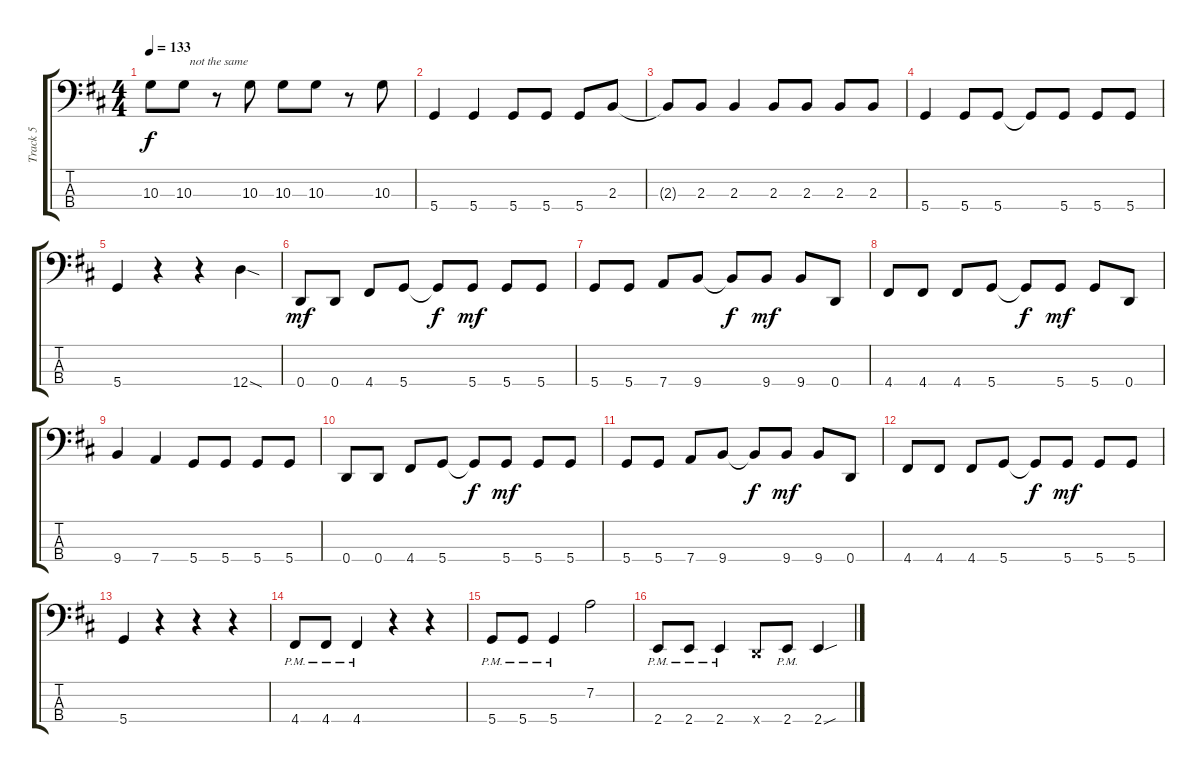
\track ("Track 5" "Track 5") {instrument electricbasspick}
\staff {score tabs}
\tuning (G2 D2 A1 D1) {hide}
\ts (4 4)
\tempo 133
\clef f4
\ks d
10.3.8{dy f} 10.3.8{txt "  not the same"} r.8 10.3.8 10.3.8 10.3.8 r.8 10.3.8 |
5.4.4 5.4.4 5.4.8 5.4.8 5.4.8 2.3.8 |
2.3{t}.8 2.3.8 2.3.4 2.3.8 2.3.8 2.3.8 2.3.8 |
5.4.4 5.4.8 5.4.8 5.4{t}.8 5.4.8 5.4.8 5.4.8 |
5.4.4 r.4 r.4 12.4{sod}.4 |
0.4.8{dy mf} 0.4.8 4.4.8 5.4.8 5.4{t}.8{dy f} 5.4.8{dy mf} 5.4.8 5.4.8 |
5.4.8 5.4.8 7.4.8 9.4.8 9.4{t}.8{dy f} 9.4.8{dy mf} 9.4.8 0.4.8 |
4.4.8 4.4.8 4.4.8 5.4.8 5.4{t}.8{dy f} 5.4.8{dy mf} 5.4.8 0.4.8 |
9.4.4 7.4.4 5.4.8 5.4.8 5.4.8 5.4.8 |
0.4.8 0.4.8 4.4.8 5.4.8 5.4{t}.8{dy f} 5.4.8{dy mf} 5.4.8 5.4.8 |
5.4.8 5.4.8 7.4.8 9.4.8 9.4{t}.8{dy f} 9.4.8{dy mf} 9.4.8 0.4.8 |
4.4.8 4.4.8 4.4.8 5.4.8 5.4{t}.8{dy f} 5.4.8{dy mf} 5.4.8 5.4.8 |
5.4.4 r.4 r.4 r.4 |
4.4{pm}.8 4.4{pm}.8 4.4{pm}.4 r.4 r.4 |
5.4{pm}.8 5.4{pm}.8 5.4{pm}.4 7.2.2 |
2.4{pm}.8 2.4{pm}.8 2.4{pm}.4 0.4{x}.8 2.4{pm}.8 2.4{sou}.4
